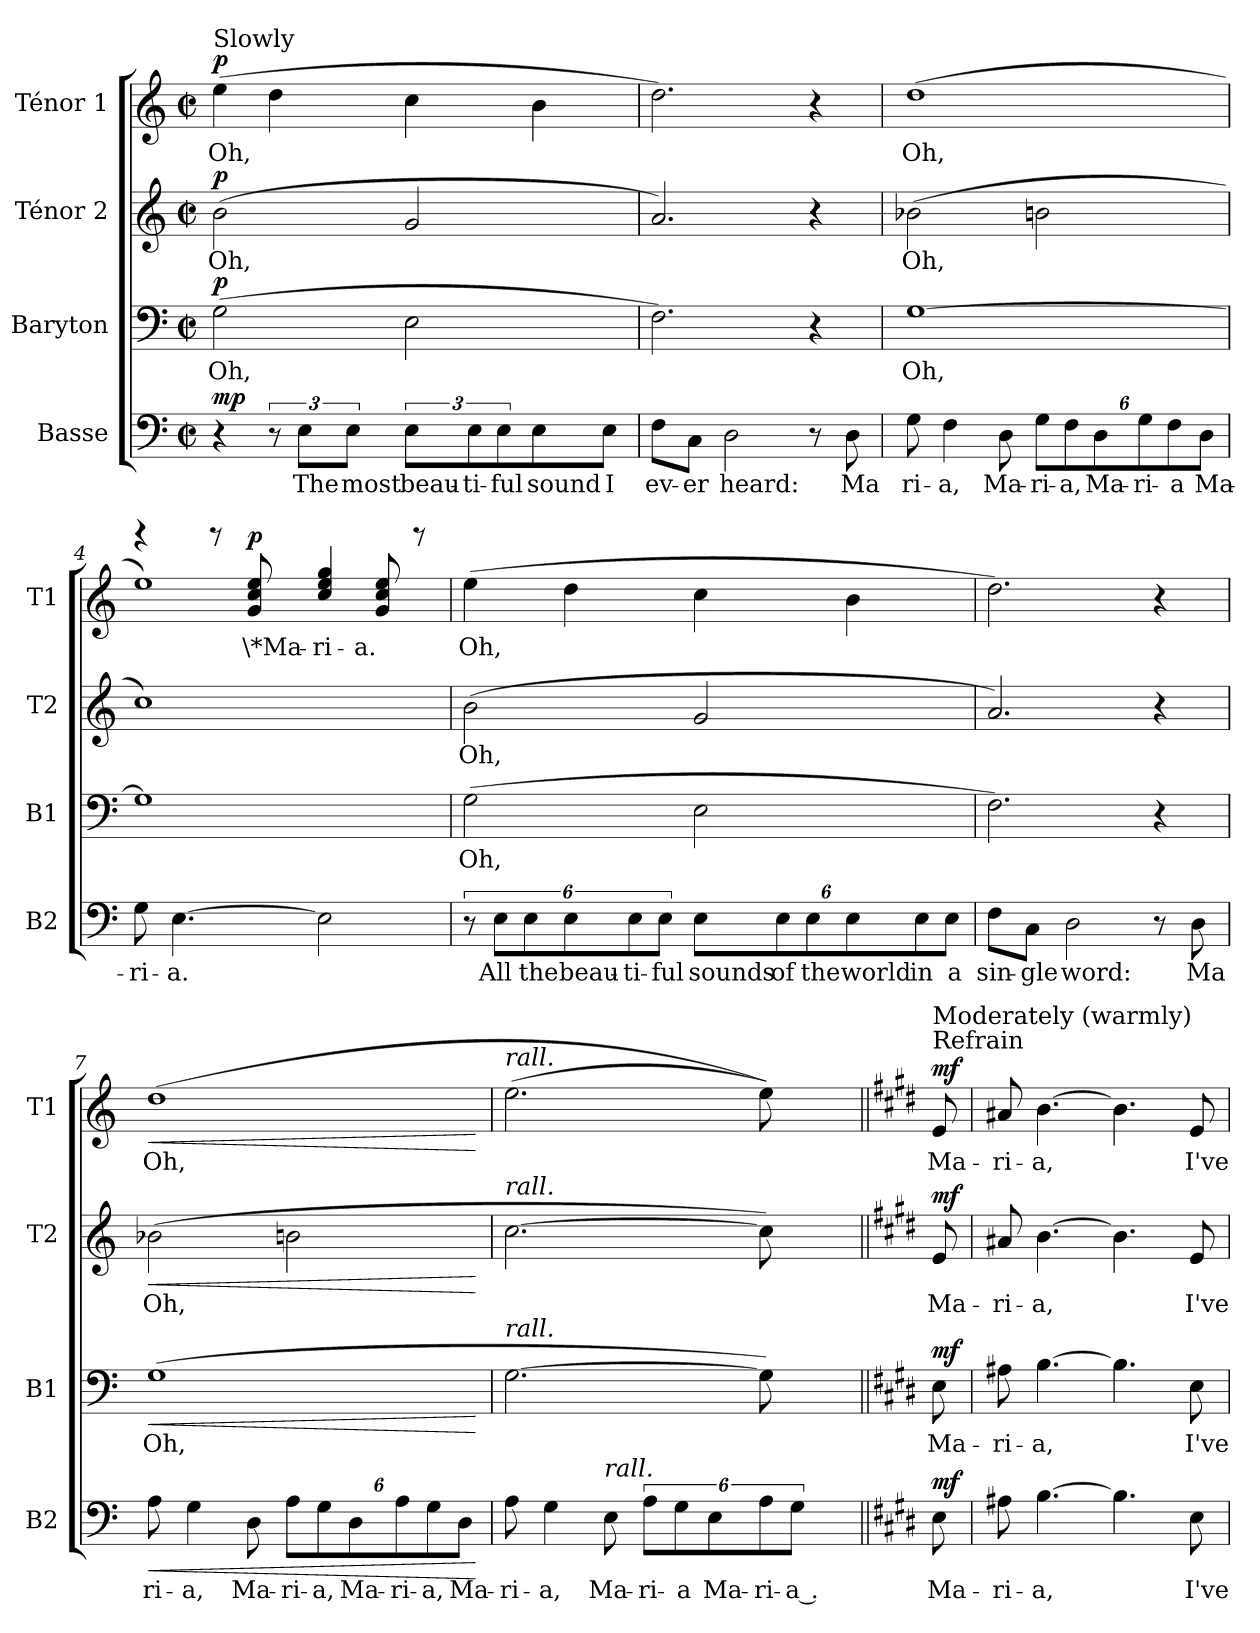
**kern	**text	**dynam	**kern	**text	**dynam	**kern	**text	**dynam	**kern	**text	**dynam
*part4	*part4	*part4	*part3	*part3	*part3	*part2	*part2	*part2	*part1	*part1	*part1
*staff4	*staff4	*staff4	*staff3	*staff3	*staff3	*staff2	*staff2	*staff2	*staff1	*staff1	*staff1
*I"Basse	*	*	*I"Baryton	*	*	*I"Ténor 2	*	*	*I"Ténor 1	*	*
*I'B2	*	*	*I'B1	*	*	*I'T2	*	*	*I'T1	*	*
*clefF4	*	*	*clefF4	*	*	*clefG2	*	*	*clefG2	*	*
*k[]	*	*	*k[]	*	*	*k[]	*	*	*k[]	*	*
*M2/2	*	*	*M2/2	*	*	*M2/2	*	*	*M2/2	*	*
*met(c|)	*	*	*met(c|)	*	*	*met(c|)	*	*	*met(c|)	*	*
*MM80	*	*	*MM80	*	*	*MM80	*	*	*MM80	*	*
=1	=1	=1	=1	=1	=1	=1	=1	=1	=1	=1	=1
!	!	!	!	!	!	!	!	!	!LO:TX:a:t=Slowly	!	!
!	!	!LO:DY:a	!	!LO:LY:b	!LO:DY:a	!	!LO:LY:b	!LO:DY:a	!	!LO:LY:b	!LO:DY:a
4r	.	mp	(2G\	Oh,	p	(2b\	Oh,	p	(4ee\	Oh,	p
12r	.	.	.	.	.	.	.	.	4dd\	.	.
!	!LO:LY:b	!	!	!	!	!	!	!	!	!	!
12E\L	The	.	.	.	.	.	.	.	.	.	.
!	!LO:LY:b	!	!	!	!	!	!	!	!	!	!
12E\J	most	.	.	.	.	.	.	.	.	.	.
!	!LO:LY:b	!	!	!	!	!	!	!	!	!	!
12E\L	beau-	.	2E\	.	.	2g/	.	.	4cc\	.	.
!	!LO:LY:b	!	!	!	!	!	!	!	!	!	!
12E\	-ti-	.	.	.	.	.	.	.	.	.	.
!	!LO:LY:b	!	!	!	!	!	!	!	!	!	!
12E\	-ful	.	.	.	.	.	.	.	.	.	.
!	!LO:LY:b	!	!	!	!	!	!	!	!	!	!
8E\	sound	.	.	.	.	.	.	.	4b\	.	.
!	!LO:LY:b	!	!	!	!	!	!	!	!	!	!
8E\J	I	.	.	.	.	.	.	.	.	.	.
=2	=2	=2	=2	=2	=2	=2	=2	=2	=2	=2	=2
!	!LO:LY:b	!	!	!	!	!	!	!	!	!	!
8F\L	ev-	.	2.F\)	.	.	2.a/)	.	.	2.dd\)	.	.
!	!LO:LY:b	!	!	!	!	!	!	!	!	!	!
8C\J	-er	.	.	.	.	.	.	.	.	.	.
!	!LO:LY:b	!	!	!	!	!	!	!	!	!	!
2D\	heard:	.	.	.	.	.	.	.	.	.	.
8r	.	.	4r	.	.	4r	.	.	4r	.	.
!	!LO:LY:b	!	!	!	!	!	!	!	!	!	!
8D\	Ma	.	.	.	.	.	.	.	.	.	.
!!LO:LB:g=z
=3	=3	=3	=3	=3	=3	=3	=3	=3	=3	=3	=3
!	!LO:LY:b	!	!	!LO:LY:b	!	!	!LO:LY:b	!	!	!LO:LY:b	!
8G\	ri-	.	[1G	Oh,	.	(2b-X\	Oh,	.	(1dd	Oh,	.
!	!LO:LY:b	!	!	!	!	!	!	!	!	!	!
4F\	-a,	.	.	.	.	.	.	.	.	.	.
!	!LO:LY:b	!	!	!	!	!	!	!	!	!	!
8D\	Ma-	.	.	.	.	.	.	.	.	.	.
!	!LO:LY:b	!	!	!	!	!	!	!	!	!	!
12G\L	-ri-	.	.	.	.	2bn\	.	.	.	.	.
!	!LO:LY:b	!	!	!	!	!	!	!	!	!	!
12F\	-a,	.	.	.	.	.	.	.	.	.	.
!	!LO:LY:b	!	!	!	!	!	!	!	!	!	!
12D\	Ma-	.	.	.	.	.	.	.	.	.	.
!	!LO:LY:b	!	!	!	!	!	!	!	!	!	!
12G\	-ri-	.	.	.	.	.	.	.	.	.	.
!	!LO:LY:b	!	!	!	!	!	!	!	!	!	!
12F\	-a	.	.	.	.	.	.	.	.	.	.
!	!LO:LY:b	!	!	!	!	!	!	!	!	!	!
12D\J	Ma-	.	.	.	.	.	.	.	.	.	.
=4	=4	=4	=4	=4	=4	=4	=4	=4	=4	=4	=4
!	!	!	!	!	!	!	!	!	!LO:TX:a:t=* Trio of Tenors	!	!
!	!LO:LY:b	!	!	!	!	!	!	!	!	!	!
*	*	*	*	*	*	*	*	*	*^	*	*
8G\	-ri-	.	1G]	.	.	1cc)	.	.	1ee)	4rggg	.	.
!	!LO:LY:b	!	!	!	!	!	!	!	!	!	!	!
[4.E\	-a.	.	.	.	.	.	.	.	.	.	.	.
.	.	.	.	.	.	.	.	.	.	8rggg	.	.
!	!	!	!	!	!	!	!	!	!	!	!LO:LY:b	!LO:DY:a
.	.	.	.	.	.	.	.	.	.	8g/ 8cc/ 8ee/	\*Ma-	p
!	!	!	!	!	!	!	!	!	!	!	!LO:LY:b	!
2E\]	.	.	.	.	.	.	.	.	.	4cc/ 4ee/ 4gg/	-ri-	.
!	!	!	!	!	!	!	!	!	!	!	!LO:LY:b	!
.	.	.	.	.	.	.	.	.	.	8g/ 8cc/ 8ee/	-a.	.
.	.	.	.	.	.	.	.	.	.	8rggg	.	.
!!LO:PB:g=z
=5	=5	=5	=5	=5	=5	=5	=5	=5	=5	=5	=5	=5
!	!	!	!	!LO:LY:b	!	!	!LO:LY:b	!	!	!	!LO:LY:b	!
*	*	*	*	*	*	*	*	*	*v	*v	*	*
12r	.	.	(2G\	Oh,	.	(2b\	Oh,	.	(4ee\	Oh,	.
!	!LO:LY:b	!	!	!	!	!	!	!	!	!	!
12E\L	All	.	.	.	.	.	.	.	.	.	.
!	!LO:LY:b	!	!	!	!	!	!	!	!	!	!
12E\	the	.	.	.	.	.	.	.	.	.	.
!	!LO:LY:b	!	!	!	!	!	!	!	!	!	!
12E\	beau-	.	.	.	.	.	.	.	4dd\	.	.
!	!LO:LY:b	!	!	!	!	!	!	!	!	!	!
12E\	-ti-	.	.	.	.	.	.	.	.	.	.
!	!LO:LY:b	!	!	!	!	!	!	!	!	!	!
12E\J	-ful	.	.	.	.	.	.	.	.	.	.
!	!LO:LY:b	!	!	!	!	!	!	!	!	!	!
12E\L	sounds	.	2E\	.	.	2g/	.	.	4cc\	.	.
!	!LO:LY:b	!	!	!	!	!	!	!	!	!	!
12E\	of	.	.	.	.	.	.	.	.	.	.
!	!LO:LY:b	!	!	!	!	!	!	!	!	!	!
12E\	the	.	.	.	.	.	.	.	.	.	.
!	!LO:LY:b	!	!	!	!	!	!	!	!	!	!
12E\	world	.	.	.	.	.	.	.	4b\	.	.
!	!LO:LY:b	!	!	!	!	!	!	!	!	!	!
12E\	in	.	.	.	.	.	.	.	.	.	.
!	!LO:LY:b	!	!	!	!	!	!	!	!	!	!
12E\J	a	.	.	.	.	.	.	.	.	.	.
=6	=6	=6	=6	=6	=6	=6	=6	=6	=6	=6	=6
!	!LO:LY:b	!	!	!	!	!	!	!	!	!	!
8F\L	sin-	.	2.F\)	.	.	2.a/)	.	.	2.dd\)	.	.
!	!LO:LY:b	!	!	!	!	!	!	!	!	!	!
8C\J	-gle	.	.	.	.	.	.	.	.	.	.
!	!LO:LY:b	!	!	!	!	!	!	!	!	!	!
2D\	word:	.	.	.	.	.	.	.	.	.	.
8r	.	.	4r	.	.	4r	.	.	4r	.	.
!	!LO:LY:b	!	!	!	!	!	!	!	!	!	!
8D\	Ma	.	.	.	.	.	.	.	.	.	.
!!LO:LB:g=z
=7	=7	=7	=7	=7	=7	=7	=7	=7	=7	=7	=7
!	!LO:LY:b	!LO:HP:b	!	!LO:LY:b	!LO:HP:b	!	!LO:LY:b	!LO:HP:b	!	!LO:LY:b	!LO:HP:b
8A\	ri-	<	(1G	Oh,	<	(2b-X\	Oh,	<	(1dd	Oh,	<
!	!LO:LY:b	!	!	!	!	!	!	!	!	!	!
4G\	-a,	.	.	.	.	.	.	.	.	.	.
!	!LO:LY:b	!	!	!	!	!	!	!	!	!	!
8D\	Ma-	.	.	.	.	.	.	.	.	.	.
!	!LO:LY:b	!	!	!	!	!	!	!	!	!	!
12A\L	-ri-	.	.	.	.	2bn\	.	.	.	.	.
!	!LO:LY:b	!	!	!	!	!	!	!	!	!	!
12G\	-a,	.	.	.	.	.	.	.	.	.	.
!	!LO:LY:b	!	!	!	!	!	!	!	!	!	!
12D\	Ma-	.	.	.	.	.	.	.	.	.	.
!	!LO:LY:b	!	!	!	!	!	!	!	!	!	!
12A\	-ri-	.	.	.	.	.	.	.	.	.	.
!	!LO:LY:b	!	!	!	!	!	!	!	!	!	!
12G\	-a,	.	.	.	.	.	.	.	.	.	.
!	!LO:LY:b	!	!	!	!	!	!	!	!	!	!
12D\J	Ma-	.	.	.	.	.	.	.	.	.	.
.	.	[	.	.	[	.	.	[	.	.	[
=8	=8	=8	=8	=8	=8	=8	=8	=8	=8	=8	=8
!	!	!	!	!	!	!	!	!	!LO:TX:a:i:t=rall.	!	!
!	!	!	!	!	!	!LO:TX:a:i:t=rall.	!	!	!	!	!
!	!	!	!LO:TX:a:i:t=rall.	!	!	!	!	!	!	!	!
!	!LO:LY:b	!	!	!	!	!	!	!	!	!	!
8A\	-ri-	.	[2.G\	.	.	[2.cc\	.	.	(2.ee\	.	.
!	!LO:LY:b	!	!	!	!	!	!	!	!	!	!
4G\	-a,	.	.	.	.	.	.	.	.	.	.
!LO:TX:a:i:t=rall.	!	!	!	!	!	!	!	!	!	!	!
!	!LO:LY:b	!	!	!	!	!	!	!	!	!	!
8E\	Ma-	.	.	.	.	.	.	.	.	.	.
!	!LO:LY:b	!	!	!	!	!	!	!	!	!	!
12A\L	-ri-	.	.	.	.	.	.	.	.	.	.
!	!LO:LY:b	!	!	!	!	!	!	!	!	!	!
12G\	-a	.	.	.	.	.	.	.	.	.	.
!	!LO:LY:b	!	!	!	!	!	!	!	!	!	!
12E\	Ma-	.	.	.	.	.	.	.	.	.	.
!	!LO:LY:b	!	!	!	!	!	!	!	!	!	!
12A\	-ri-	.	8G\])	.	.	8cc\])	.	.	8ee\))	.	.
!	!LO:LY:b	!	!	!	!	!	!	!	!	!	!
12G\J	-a .	.	.	.	.	.	.	.	.	.	.
.	.	.	8ryy	.	.	8ryy	.	.	8ryy	.	.
12ryy	.	.	.	.	.	.	.	.	.	.	.
!!LO:PB:g=z
=8X1||	=8X1||	=8X1||	=8X1||	=8X1||	=8X1||	=8X1||	=8X1||	=8X1||	=8X1||	=8X1||	=8X1||
*k[f#c#g#d#]	*	*	*k[f#c#g#d#]	*	*	*k[f#c#g#d#]	*	*	*k[f#c#g#d#]	*	*
!	!	!	!	!	!	!	!	!	!LO:TX:a:t=Refrain	!	!
!	!	!	!	!	!	!	!	!	!LO:TX:a:t=Moderately (warmly)	!	!
!	!LO:LY:b	!LO:DY:a	!	!LO:LY:b	!LO:DY:a	!	!LO:LY:b	!LO:DY:a	!	!LO:LY:b	!LO:DY:a
8E\	Ma-	mf	8E\	Ma-	mf	8e/	Ma-	mf	8e/	Ma-	mf
=9	=9	=9	=9	=9	=9	=9	=9	=9	=9	=9	=9
!	!LO:LY:b	!	!	!LO:LY:b	!	!	!LO:LY:b	!	!	!LO:LY:b	!
8A#X\	-ri-	.	8A#X\	-ri-	.	8a#X/	-ri-	.	8a#X/	-ri-	.
!	!LO:LY:b	!	!	!LO:LY:b	!	!	!LO:LY:b	!	!	!LO:LY:b	!
[4.B\	-a,	.	[4.B\	-a,	.	[4.b\	-a,	.	[4.b\	-a,	.
4.B\]	.	.	4.B\]	.	.	4.b\]	.	.	4.b\]	.	.
!	!LO:LY:b	!	!	!LO:LY:b	!	!	!LO:LY:b	!	!	!LO:LY:b	!
8E\	I've	.	8E\	I've	.	8e/	I've	.	8e/	I've	.
=	=	=	=	=	=	=	=	=	=	=	=
*-	*-	*-	*-	*-	*-	*-	*-	*-	*-	*-	*-
